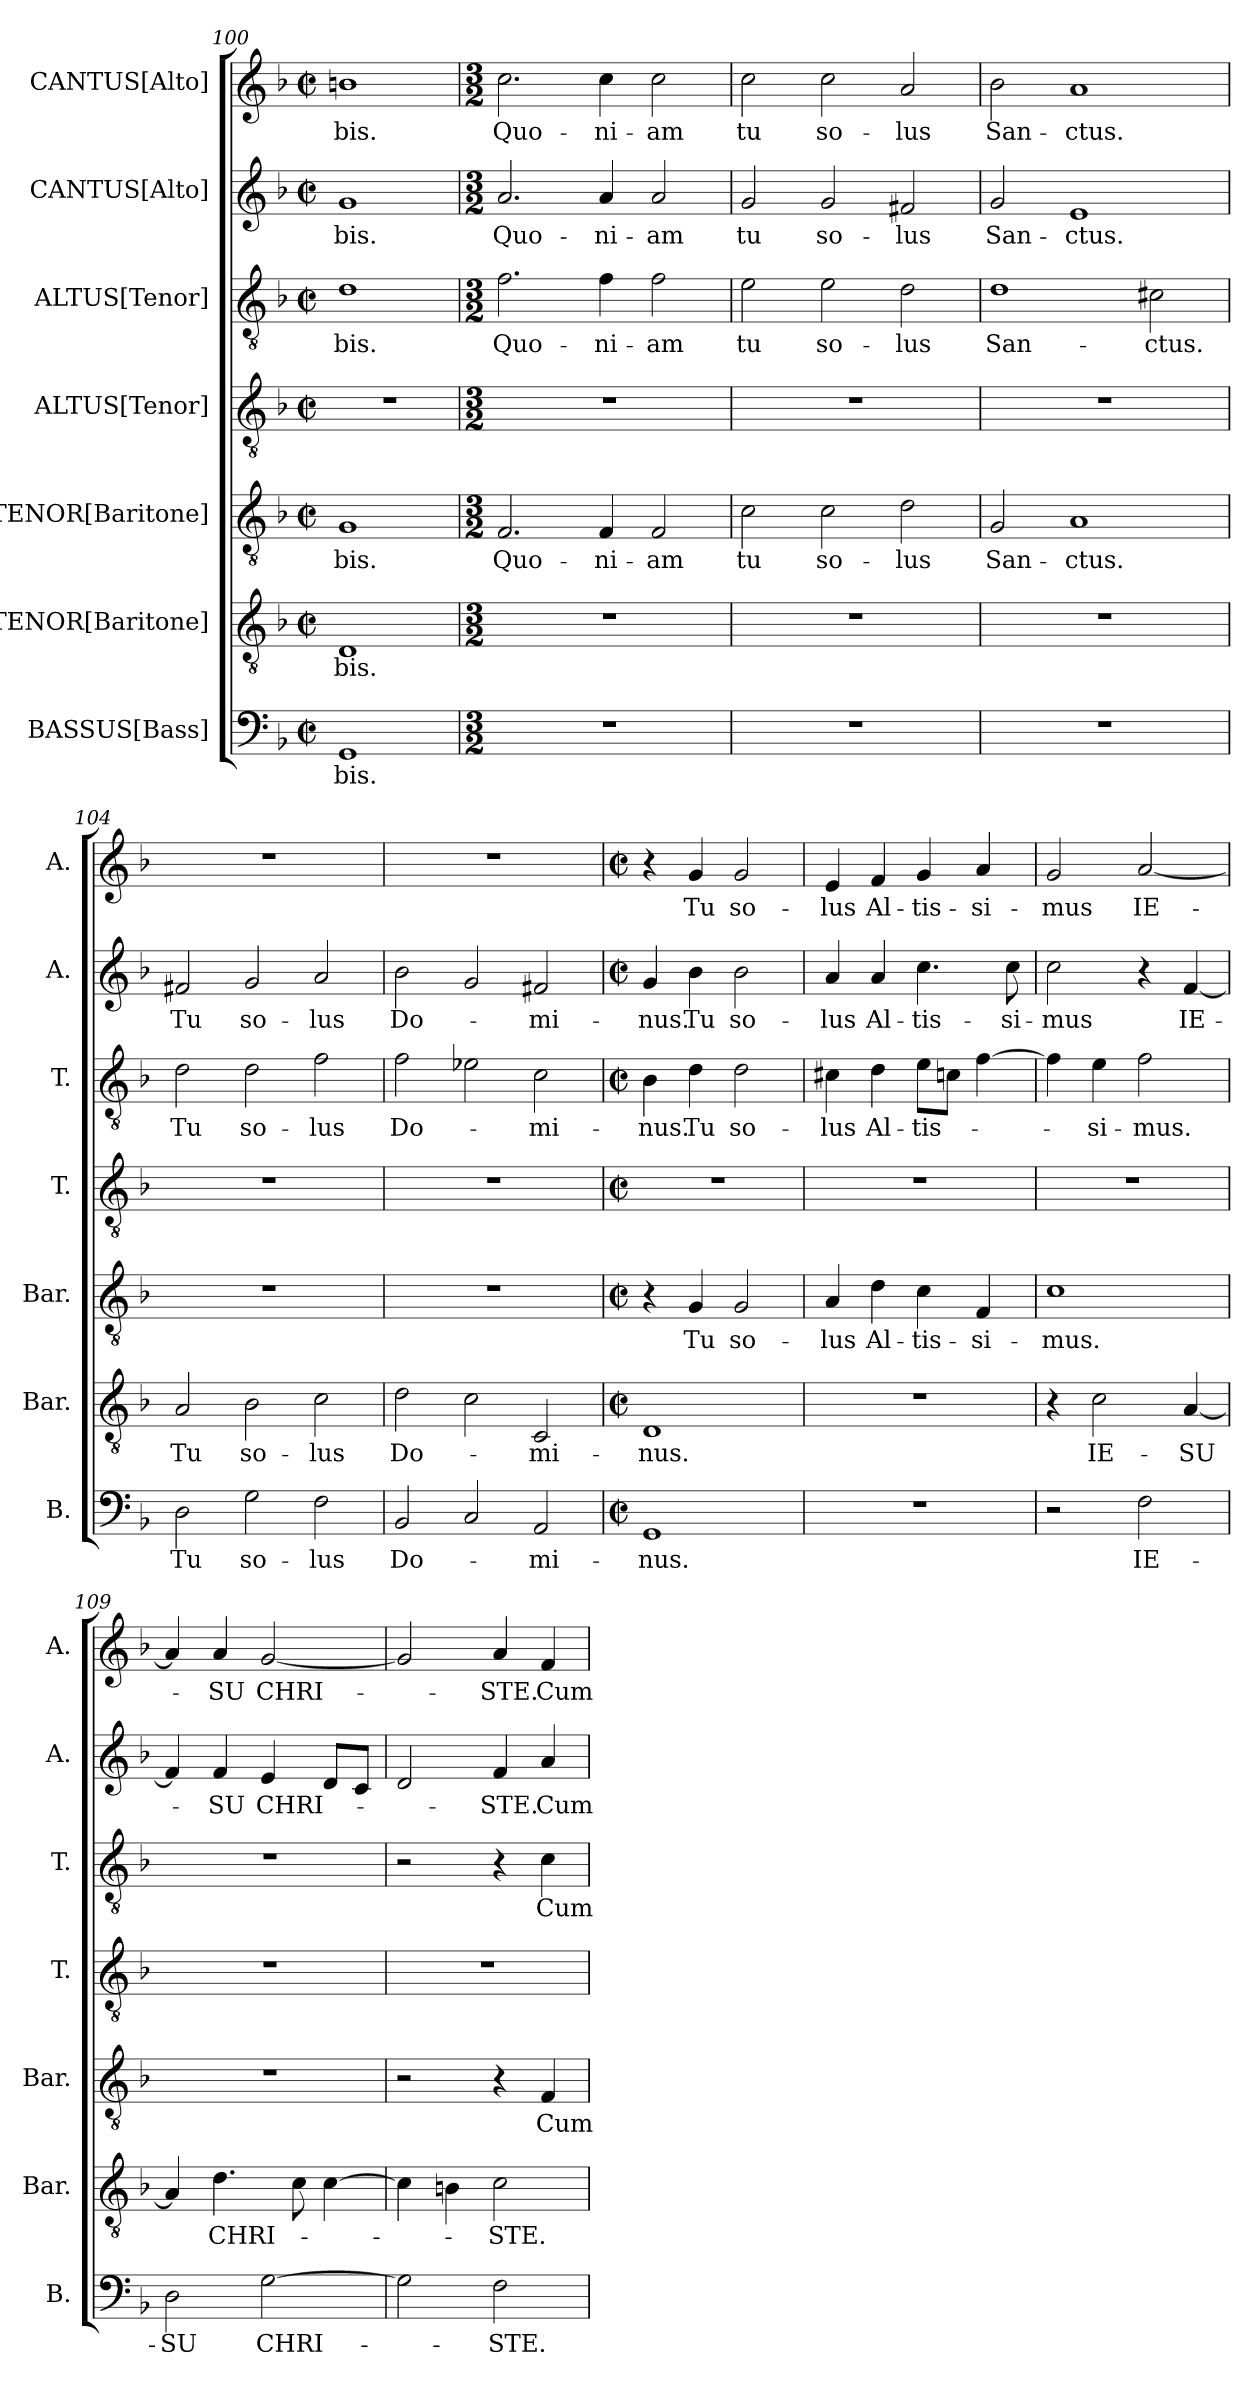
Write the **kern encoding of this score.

**kern	**text	**kern	**text	**kern	**text	**kern	**kern	**text	**kern	**text	**kern	**text
*part7	*part7	*part6	*part6	*part5	*part5	*part4	*part3	*part3	*part2	*part2	*part1	*part1
*staff7	*staff7	*staff6	*staff6	*staff5	*staff5	*staff4	*staff3	*staff3	*staff2	*staff2	*staff1	*staff1
*I"BASSUS[Bass]	*	*I"TENOR[Baritone]	*	*I"TENOR[Baritone]	*	*I"ALTUS[Tenor]	*I"ALTUS[Tenor]	*	*I"CANTUS[Alto]	*	*I"CANTUS[Alto]	*
*I'B.	*	*I'Bar.	*	*I'Bar.	*	*I'T.	*I'T.	*	*I'A.	*	*I'A.	*
!!LO:PB:g=z
*clefF4	*	*clefGv2	*	*clefGv2	*	*clefGv2	*clefGv2	*	*clefG2	*	*clefG2	*
*	*	*ITrd7c12	*	*ITrd7c12	*	*ITrd7c12	*ITrd7c12	*	*	*	*	*
*k[b-]	*	*k[b-]	*	*k[b-]	*	*k[b-]	*k[b-]	*	*k[b-]	*	*k[b-]	*
*F:	*	*F:	*	*F:	*	*F:	*F:	*	*F:	*	*F:	*
*M2/2	*	*M2/2	*	*M2/2	*	*M2/2	*M2/2	*	*M2/2	*	*M2/2	*
*met(c|)	*	*met(c|)	*	*met(c|)	*	*met(c|)	*met(c|)	*	*met(c|)	*	*met(c|)	*
=100	=100	=100	=100	=100	=100	=100	=100	=100	=100	=100	=100	=100
!	!LO:LY:b	!	!LO:LY:b	!	!LO:LY:b	!	!	!LO:LY:b	!	!LO:LY:b	!	!LO:LY:b
1GG	-bis.	1DD	-bis.	1GG	-bis.	1r	1D	-bis.	1g	-bis.	1bn	-bis.
=101	=101	=101	=101	=101	=101	=101	=101	=101	=101	=101	=101	=101
*M3/2	*	*M3/2	*	*M3/2	*	*M3/2	*M3/2	*	*M3/2	*	*M3/2	*
!LO:N:vis=1	!	!LO:N:vis=1	!	!	!LO:LY:b	!LO:N:vis=1	!	!LO:LY:b	!	!LO:LY:b	!	!LO:LY:b
1.r	.	1.r	.	2.FF/	Quo-	1.r	2.F\	Quo-	2.a/	Quo-	2.cc\	Quo-
!	!	!	!	!	!LO:LY:b	!	!	!LO:LY:b	!	!LO:LY:b	!	!LO:LY:b
.	.	.	.	4FF/	-ni-	.	4F\	-ni-	4a/	-ni-	4cc\	-ni-
!	!	!	!	!	!LO:LY:b	!	!	!LO:LY:b	!	!LO:LY:b	!	!LO:LY:b
.	.	.	.	2FF/	-am	.	2F\	-am	2a/	-am	2cc\	-am
=102	=102	=102	=102	=102	=102	=102	=102	=102	=102	=102	=102	=102
!LO:N:vis=1	!	!LO:N:vis=1	!	!	!LO:LY:b	!LO:N:vis=1	!	!LO:LY:b	!	!LO:LY:b	!	!LO:LY:b
1.r	.	1.r	.	2C\	tu	1.r	2E\	tu	2g/	tu	2cc\	tu
!	!	!	!	!	!LO:LY:b	!	!	!LO:LY:b	!	!LO:LY:b	!	!LO:LY:b
.	.	.	.	2C\	so-	.	2E\	so-	2g/	so-	2cc\	so-
!	!	!	!	!	!LO:LY:b	!	!	!LO:LY:b	!	!LO:LY:b	!	!LO:LY:b
.	.	.	.	2D\	-lus	.	2D\	-lus	2f#X/	-lus	2a/	-lus
=103	=103	=103	=103	=103	=103	=103	=103	=103	=103	=103	=103	=103
!LO:N:vis=1	!	!LO:N:vis=1	!	!	!LO:LY:b	!LO:N:vis=1	!	!LO:LY:b	!	!LO:LY:b	!	!LO:LY:b
1.r	.	1.r	.	2GG/	San-	1.r	1D	San-	2g/	San-	2b-\	San-
!	!	!	!	!	!LO:LY:b	!	!	!	!	!LO:LY:b	!	!LO:LY:b
.	.	.	.	1AA	-ctus.	.	.	.	1e	-ctus.	1a	-ctus.
!	!	!	!	!	!	!	!	!LO:LY:b	!	!	!	!
.	.	.	.	.	.	.	2C#X\	-ctus.	.	.	.	.
=104	=104	=104	=104	=104	=104	=104	=104	=104	=104	=104	=104	=104
!	!LO:LY:b	!	!LO:LY:b	!LO:N:vis=1	!	!LO:N:vis=1	!	!LO:LY:b	!	!LO:LY:b	!LO:N:vis=1	!
2D\	Tu	2AA/	Tu	1.r	.	1.r	2D\	Tu	2f#X/	Tu	1.r	.
!	!LO:LY:b	!	!LO:LY:b	!	!	!	!	!LO:LY:b	!	!LO:LY:b	!	!
2G\	so-	2BB-\	so-	.	.	.	2D\	so-	2g/	so-	.	.
!	!LO:LY:b	!	!LO:LY:b	!	!	!	!	!LO:LY:b	!	!LO:LY:b	!	!
2F\	-lus	2C\	-lus	.	.	.	2F\	-lus	2a/	-lus	.	.
=105	=105	=105	=105	=105	=105	=105	=105	=105	=105	=105	=105	=105
!	!LO:LY:b	!	!LO:LY:b	!LO:N:vis=1	!	!LO:N:vis=1	!	!LO:LY:b	!	!LO:LY:b	!LO:N:vis=1	!
2BB-/	Do-	2D\	Do-	1.r	.	1.r	2F\	Do-	2b-\	Do-	1.r	.
2C/	.	2C\	.	.	.	.	2E-X\	.	2g/	.	.	.
!	!LO:LY:b	!	!LO:LY:b	!	!	!	!	!LO:LY:b	!	!LO:LY:b	!	!
2AA/	-mi-	2CC/	-mi-	.	.	.	2C\	-mi-	2f#X/	-mi-	.	.
=106	=106	=106	=106	=106	=106	=106	=106	=106	=106	=106	=106	=106
*M2/2	*	*M2/2	*	*M2/2	*	*M2/2	*M2/2	*	*M2/2	*	*M2/2	*
*met(c|)	*	*met(c|)	*	*met(c|)	*	*met(c|)	*met(c|)	*	*met(c|)	*	*met(c|)	*
!	!LO:LY:b	!	!LO:LY:b	!	!	!	!	!LO:LY:b	!	!LO:LY:b	!	!
1GG	-nus.	1DD	-nus.	4r	.	1r	4BB-\	-nus.	4g/	-nus.	4r	.
!	!	!	!	!	!LO:LY:b	!	!	!LO:LY:b	!	!LO:LY:b	!	!LO:LY:b
.	.	.	.	4GG/	Tu	.	4D\	Tu	4b-\	Tu	4g/	Tu
!	!	!	!	!	!LO:LY:b	!	!	!LO:LY:b	!	!LO:LY:b	!	!LO:LY:b
.	.	.	.	2GG/	so-	.	2D\	so-	2b-\	so-	2g/	so-
!!LO:LB:g=z
=107	=107	=107	=107	=107	=107	=107	=107	=107	=107	=107	=107	=107
!	!	!	!	!	!LO:LY:b	!	!	!LO:LY:b	!	!LO:LY:b	!	!LO:LY:b
1r	.	1r	.	4AA/	-lus	1r	4C#X\	-lus	4a/	-lus	4e/	-lus
!	!	!	!	!	!LO:LY:b	!	!	!LO:LY:b	!	!LO:LY:b	!	!LO:LY:b
.	.	.	.	4D\	Al-	.	4D\	Al-	4a/	Al-	4f/	Al-
!	!	!	!	!	!LO:LY:b	!	!	!LO:LY:b	!	!LO:LY:b	!	!LO:LY:b
.	.	.	.	4C\	-tis-	.	8E\L	-tis-	4.cc\	-tis-	4g/	-tis-
.	.	.	.	.	.	.	8Cn\J	.	.	.	.	.
!	!	!	!	!	!LO:LY:b	!	!	!	!	!	!	!LO:LY:b
.	.	.	.	4FF/	-si-	.	[>4F\	.	.	.	4a/	-si-
!	!	!	!	!	!	!	!	!	!	!LO:LY:b	!	!
.	.	.	.	.	.	.	.	.	8cc\	-si-	.	.
=108	=108	=108	=108	=108	=108	=108	=108	=108	=108	=108	=108	=108
!	!	!	!	!	!LO:LY:b	!	!	!	!	!LO:LY:b	!	!LO:LY:b
2r	.	4r	.	1C	-mus.	1r	4F\]	.	2cc\	-mus	2g/	-mus
!	!	!	!LO:LY:b	!	!	!	!	!LO:LY:b	!	!	!	!
.	.	2C\	IE-	.	.	.	4E\	-si-	.	.	.	.
!	!LO:LY:b	!	!	!	!	!	!	!LO:LY:b	!	!	!	!LO:LY:b
2F\	IE-	.	.	.	.	.	2F\	-mus.	4r	.	[<2a/	IE-
!	!	!	!LO:LY:b	!	!	!	!	!	!	!LO:LY:b	!	!
.	.	[<4AA/	-SU	.	.	.	.	.	[<4f/	IE-	.	.
=109	=109	=109	=109	=109	=109	=109	=109	=109	=109	=109	=109	=109
!	!LO:LY:b	!	!	!	!	!	!	!	!	!	!	!
2D\	-SU	4AA/]	.	1r	.	1r	1r	.	4f/]	.	4a/]	.
!	!	!	!LO:LY:b	!	!	!	!	!	!	!LO:LY:b	!	!LO:LY:b
.	.	4.D\	CHRI-	.	.	.	.	.	4f/	-SU	4a/	-SU
!	!LO:LY:b	!	!	!	!	!	!	!	!	!LO:LY:b	!	!LO:LY:b
[>2G\	CHRI-	.	.	.	.	.	.	.	4e/	CHRI-	[<2g/	CHRI-
.	.	8C\	.	.	.	.	.	.	.	.	.	.
.	.	[>4C\	.	.	.	.	.	.	8d/L	.	.	.
.	.	.	.	.	.	.	.	.	8c/J	.	.	.
=110	=110	=110	=110	=110	=110	=110	=110	=110	=110	=110	=110	=110
2G\]	.	4C\]	.	2r	.	1r	2r	.	2d/	.	2g/]	.
.	.	4BBn\	.	.	.	.	.	.	.	.	.	.
!	!LO:LY:b	!	!LO:LY:b	!	!	!	!	!	!	!LO:LY:b	!	!LO:LY:b
2F\	-STE.	2C\	-STE.	4r	.	.	4r	.	4f/	-STE.	4a/	-STE.
!	!	!	!	!	!LO:LY:b	!	!	!LO:LY:b	!	!LO:LY:b	!	!LO:LY:b
.	.	.	.	4FF/	Cum	.	4C\	Cum	4a/	Cum	4f/	Cum
=	=	=	=	=	=	=	=	=	=	=	=	=
*-	*-	*-	*-	*-	*-	*-	*-	*-	*-	*-	*-	*-
